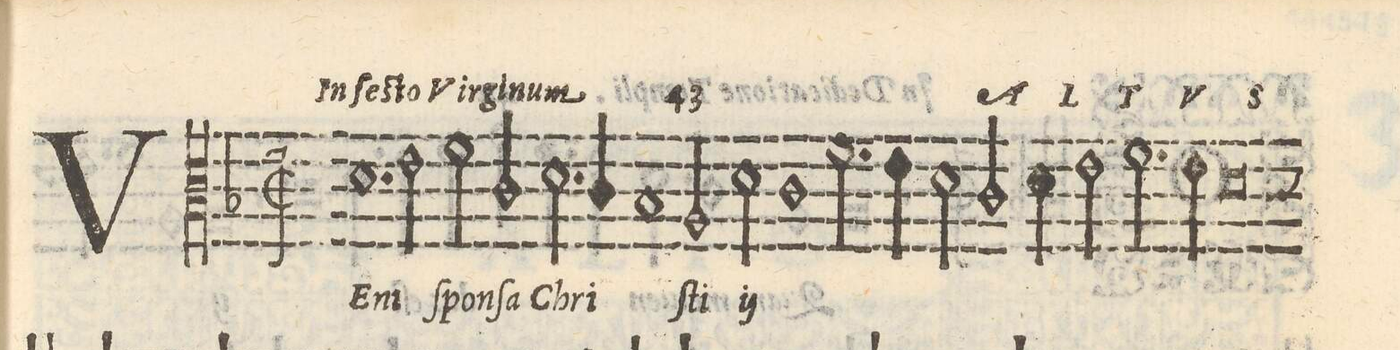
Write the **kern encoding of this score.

**kern	**text
*I"ALTVS	*
*clefC3	*
*k[b-]	*
*met(C|)	*
*M2/1	*
1r	.
1.d	VE-
=2-	=2-
2e\	-ni
2f\	ſpon-
2c/	-ſa
=3-	=3-
2.d\	Chri-
4c/	.
1B-	.
=4-	=4-
2A/	-ſti
*	*ij
2d\	VE-
1c	-ni
=5-	=5-
2.f\	ſpon-
4e\	.
2d\	.
2.c/	-ſa
=6-	=6-
4d\	.
2e\	.
2.f\	Chri-
4e\	.
=7-	=7-
0d	.
*custos:c	*
=8-	=8-
*-	*-
